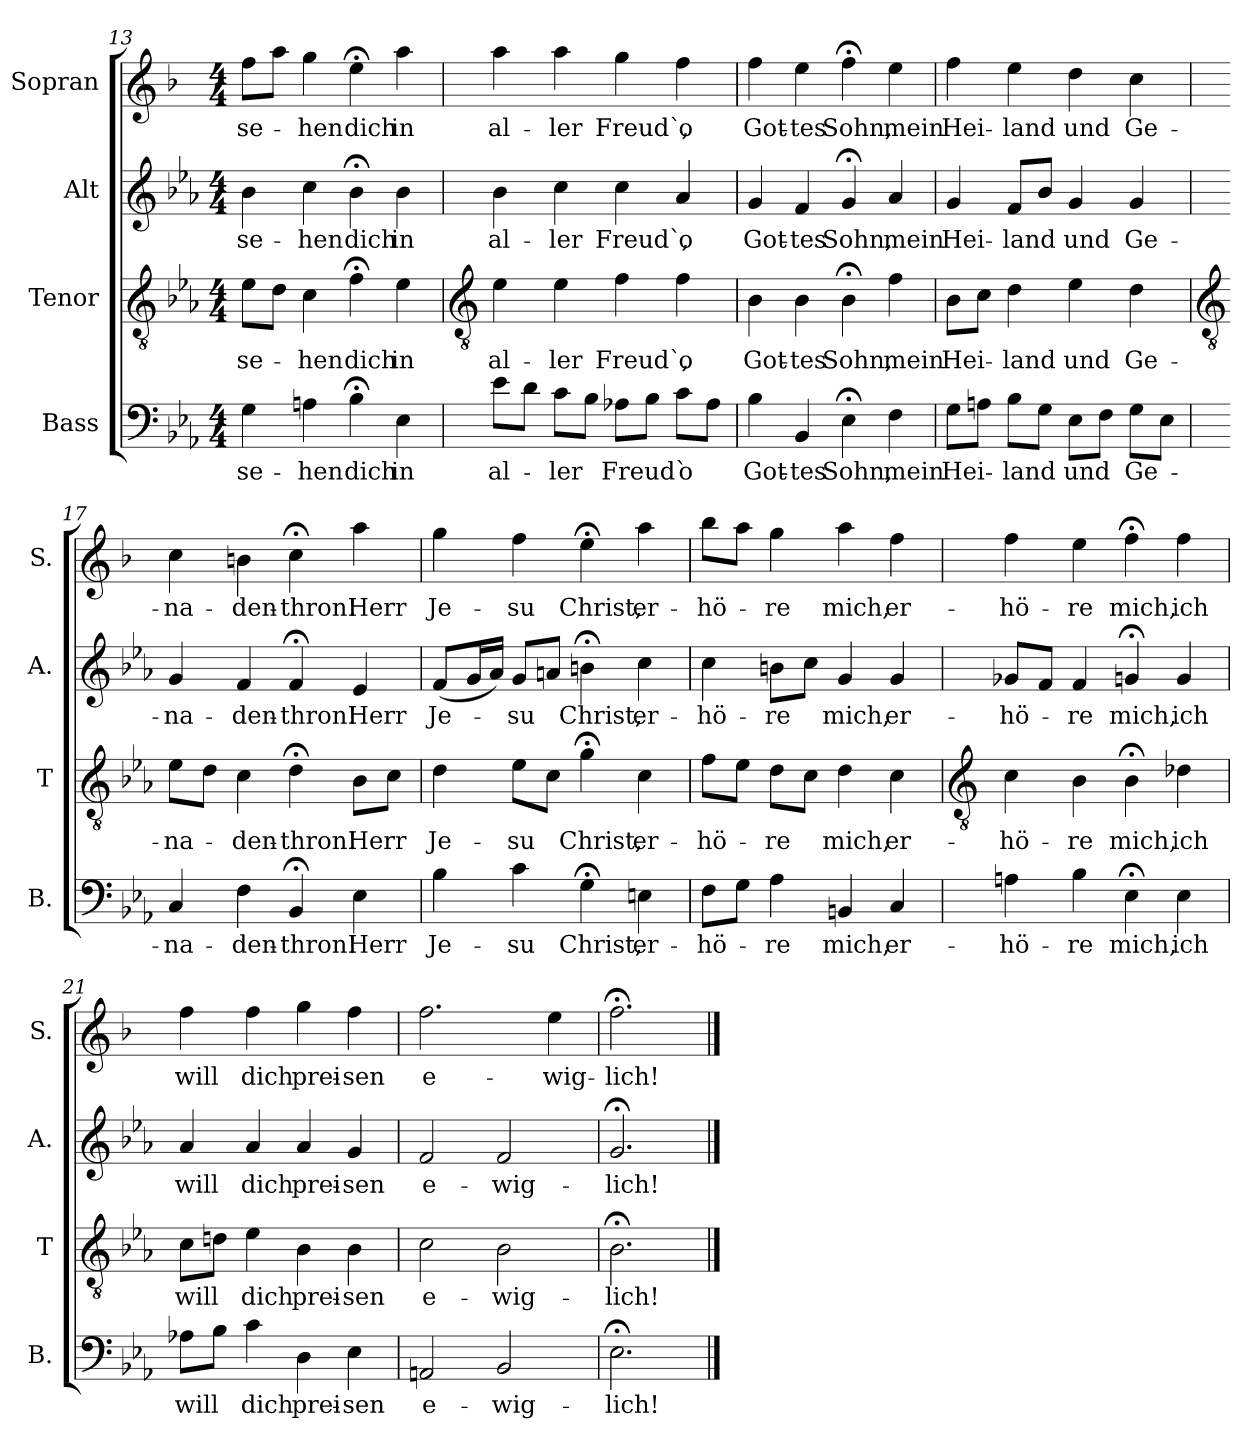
**kern	**text	**kern	**text	**kern	**text	**kern	**text
*part4	*part4	*part3	*part3	*part2	*part2	*part1	*part1
*staff4	*staff4	*staff3	*staff3	*staff2	*staff2	*staff1	*staff1
*I"Bass	*	*I"Tenor	*	*I"Alt	*	*I"Sopran	*
*I'B.	*	*I'T	*	*I'A.	*	*I'S.	*
*clefF4	*	*clefGv2	*	*clefG2	*	*clefG2	*
*	*	*	*	*	*	*ITrd1c2	*
*k[b-e-a-]	*	*k[b-e-a-]	*	*k[b-e-a-]	*	*k[b-e-a-]	*
*E-:	*	*E-:	*	*E-:	*	*E-:	*
*M4/4	*	*M4/4	*	*M4/4	*	*M4/4	*
=13	=13	=13	=13	=13	=13	=13	=13
!	!LO:LY:b	!	!LO:LY:b	!	!LO:LY:b	!	!LO:LY:b
4G	se-	8e-L	se-	4b-	se-	8ee-L	se-
.	.	8dJ	.	.	.	8ggJ	.
!	!LO:LY:b	!	!LO:LY:b	!	!LO:LY:b	!	!LO:LY:b
4An	-hen	4c	-hen	4cc	-hen	4ff	-hen
!	!LO:LY:b	!	!LO:LY:b	!	!LO:LY:b	!	!LO:LY:b
4B-;<	dich	4f;<	dich	4b-;<	dich	4dd;<	dich
!	!LO:LY:b	!	!LO:LY:b	!	!LO:LY:b	!	!LO:LY:b
4E-	in	4e-	in	4b-	in	4gg	in
!!LO:LB:g=z
=14	=14	=14	=14	=14	=14	=14	=14
*	*	*clefGv2	*	*	*	*	*
!	!LO:LY:b	!	!LO:LY:b	!	!LO:LY:b	!	!LO:LY:b
8e-L	al-	4e-	al-	4b-	al-	4gg	al-
8dJ	.	.	.	.	.	.	.
!	!LO:LY:b	!	!LO:LY:b	!	!LO:LY:b	!	!LO:LY:b
8cL	-ler	4e-	-ler	4cc	-ler	4gg	-ler
8B-J	.	.	.	.	.	.	.
!	!LO:LY:b	!	!LO:LY:b	!	!LO:LY:b	!	!LO:LY:b
8A-XL	Freud`	4f	Freud`,	4cc	Freud`,	4ff	Freud`,
8B-J	.	.	.	.	.	.	.
!	!LO:LY:b	!	!LO:LY:b	!	!LO:LY:b	!	!LO:LY:b
8cL	o	4f	o	4a-	o	4ee-	o
8A-J	.	.	.	.	.	.	.
=15	=15	=15	=15	=15	=15	=15	=15
!	!LO:LY:b	!	!LO:LY:b	!	!LO:LY:b	!	!LO:LY:b
4B-	Got-	4B-	Got-	4g	Got-	4ee-	Got-
!	!LO:LY:b	!	!LO:LY:b	!	!LO:LY:b	!	!LO:LY:b
4BB-	-tes	4B-	-tes	4f	-tes	4dd	-tes
!	!LO:LY:b	!	!LO:LY:b	!	!LO:LY:b	!	!LO:LY:b
4E-;<	Sohn,	4B-;<	Sohn,	4g;<	Sohn,	4ee-;<	Sohn,
!	!LO:LY:b	!	!LO:LY:b	!	!LO:LY:b	!	!LO:LY:b
4F	mein	4f	mein	4a-	mein	4dd	mein
=16	=16	=16	=16	=16	=16	=16	=16
!	!LO:LY:b	!	!LO:LY:b	!	!LO:LY:b	!	!LO:LY:b
8GL	Hei-	8B-L	Hei-	4g	Hei-	4ee-	Hei-
8AnJ	.	8cJ	.	.	.	.	.
!	!LO:LY:b	!	!LO:LY:b	!	!LO:LY:b	!	!LO:LY:b
8B-L	-land	4d	-land	8fL	-land	4dd	-land
8GJ	.	.	.	8b-J	.	.	.
!	!LO:LY:b	!	!LO:LY:b	!	!LO:LY:b	!	!LO:LY:b
8E-L	und	4e-	und	4g	und	4cc	und
8FJ	.	.	.	.	.	.	.
!	!LO:LY:b	!	!LO:LY:b	!	!LO:LY:b	!	!LO:LY:b
8GL	Ge-	4d	Ge-	4g	Ge-	4b-	Ge-
8E-J	.	.	.	.	.	.	.
!!LO:LB:g=z
=17	=17	=17	=17	=17	=17	=17	=17
*	*	*clefGv2	*	*	*	*	*
!	!LO:LY:b	!	!LO:LY:b	!	!LO:LY:b	!	!LO:LY:b
4C	-na-	8e-L	-na-	4g	-na-	4b-	-na-
.	.	8dJ	.	.	.	.	.
!	!LO:LY:b	!	!LO:LY:b	!	!LO:LY:b	!	!LO:LY:b
4F	-den-	4c	-den-	4f	-den-	4an	-den-
!	!LO:LY:b	!	!LO:LY:b	!	!LO:LY:b	!	!LO:LY:b
4BB-;<	-thron!	4d;<	-thron!	4f;<	-thron!	4b-;<	-thron!
!	!LO:LY:b	!	!LO:LY:b	!	!LO:LY:b	!	!LO:LY:b
4E-	Herr	8B-L	Herr	4e-	Herr	4gg	Herr
.	.	8cJ	.	.	.	.	.
=18	=18	=18	=18	=18	=18	=18	=18
!	!LO:LY:b	!	!LO:LY:b	!	!LO:LY:b	!	!LO:LY:b
4B-	Je-	4d	Je-	(<8fL	Je-	4ff	Je-
.	.	.	.	16gL	.	.	.
.	.	.	.	16a-JJ)	.	.	.
!	!LO:LY:b	!	!LO:LY:b	!	!LO:LY:b	!	!LO:LY:b
4c	-su	8e-L	-su	8gL	-su	4ee-	-su
.	.	8cJ	.	8anJ	.	.	.
!	!LO:LY:b	!	!LO:LY:b	!	!LO:LY:b	!	!LO:LY:b
4G;<	Christ,	4g;<	Christ,	4bn;<	Christ,	4dd;<	Christ,
!	!LO:LY:b	!	!LO:LY:b	!	!LO:LY:b	!	!LO:LY:b
4En	er-	4c	er-	4cc	er-	4gg	er-
=19	=19	=19	=19	=19	=19	=19	=19
!	!LO:LY:b	!	!LO:LY:b	!	!LO:LY:b	!	!LO:LY:b
8FL	-hö-	8fL	-hö-	4cc	-hö-	8aa-L	-hö-
8GJ	.	8e-J	.	.	.	8ggJ	.
!	!LO:LY:b	!	!LO:LY:b	!	!LO:LY:b	!	!LO:LY:b
4A-	-re	8dL	-re	8bnL	-re	4ff	-re
.	.	8cJ	.	8ccJ	.	.	.
!	!LO:LY:b	!	!LO:LY:b	!	!LO:LY:b	!	!LO:LY:b
4BBn	mich,	4d	mich,	4g	mich,	4gg	mich,
!	!LO:LY:b	!	!LO:LY:b	!	!LO:LY:b	!	!LO:LY:b
4C	er-	4c	er-	4g	er-	4ee-	er-
!!LO:LB:g=z
=20	=20	=20	=20	=20	=20	=20	=20
*	*	*clefGv2	*	*	*	*	*
!	!LO:LY:b	!	!LO:LY:b	!	!LO:LY:b	!	!LO:LY:b
4An	-hö-	4c	-hö-	8g-XL	-hö-	4ee-	-hö-
.	.	.	.	8fJ	.	.	.
!	!LO:LY:b	!	!LO:LY:b	!	!LO:LY:b	!	!LO:LY:b
4B-	-re	4B-	-re	4f	-re	4dd	-re
!	!LO:LY:b	!	!LO:LY:b	!	!LO:LY:b	!	!LO:LY:b
4E-;<	mich,	4B-;<	mich,	4gn;<	mich,	4ee-;<	mich,
!	!LO:LY:b	!	!LO:LY:b	!	!LO:LY:b	!	!LO:LY:b
4E-	ich	4d-X	ich	4g	ich	4ee-	ich
=21	=21	=21	=21	=21	=21	=21	=21
!	!LO:LY:b	!	!LO:LY:b	!	!LO:LY:b	!	!LO:LY:b
8A-XL	will	8cL	will	4a-	will	4ee-	will
8B-J	.	8dnJ	.	.	.	.	.
!	!LO:LY:b	!	!LO:LY:b	!	!LO:LY:b	!	!LO:LY:b
4c	dich	4e-	dich	4a-	dich	4ee-	dich
!	!LO:LY:b	!	!LO:LY:b	!	!LO:LY:b	!	!LO:LY:b
4D	prei-	4B-	prei-	4a-	prei-	4ff	prei-
!	!LO:LY:b	!	!LO:LY:b	!	!LO:LY:b	!	!LO:LY:b
4E-	-sen	4B-	-sen	4g	-sen	4ee-	-sen
=22	=22	=22	=22	=22	=22	=22	=22
!	!LO:LY:b	!	!LO:LY:b	!	!LO:LY:b	!	!LO:LY:b
2AAn	e-	2c	e-	2f	e-	2.ee-	e-
!	!LO:LY:b	!	!LO:LY:b	!	!LO:LY:b	!	!
2BB-	-wig-	2B-	-wig-	2f	-wig-	.	.
!	!	!	!	!	!	!	!LO:LY:b
.	.	.	.	.	.	4dd	-wig-
=23	=23	=23	=23	=23	=23	=23	=23
!	!LO:LY:b	!	!LO:LY:b	!	!LO:LY:b	!	!LO:LY:b
2.E-;<	-lich!	2.B-;<	-lich!	2.g;<	-lich!	2.ee-;<	-lich!
==	==	==	==	==	==	==	==
*-	*-	*-	*-	*-	*-	*-	*-
